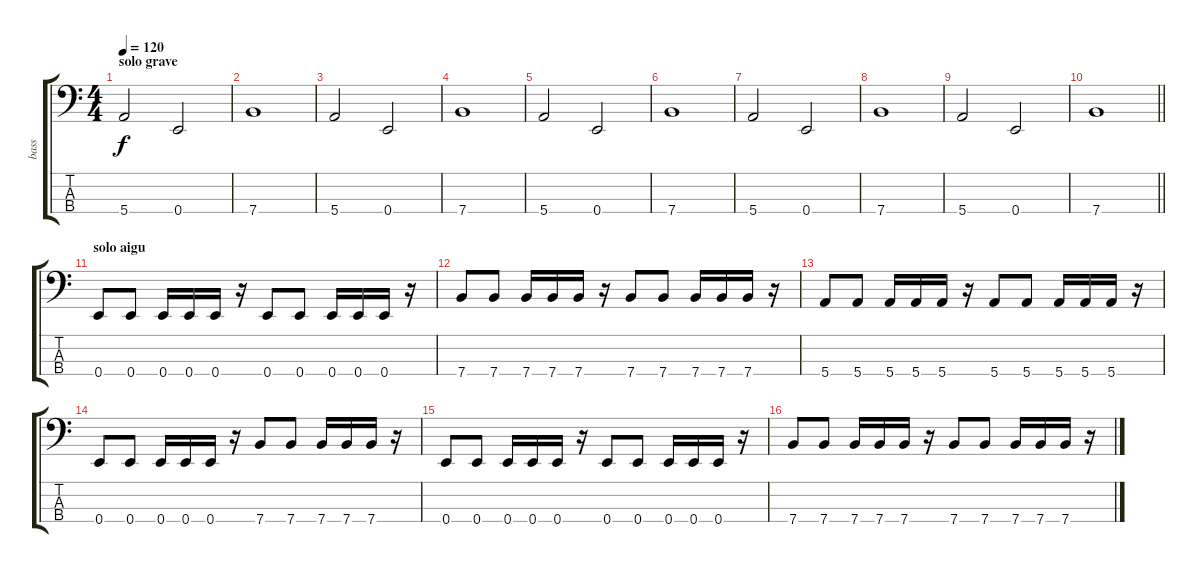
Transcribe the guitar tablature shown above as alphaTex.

\track ("bass" "bass") {instrument electricbasspick}
\staff {score tabs}
\tuning (G2 D2 A1 E1) {hide}
\ts (4 4)
\section ("" "solo grave")
\tempo 120
\clef f4
\ks c
5.4.2{dy f} 0.4.2 |
7.4.1 |
5.4.2 0.4.2 |
7.4.1 |
5.4.2 0.4.2 |
7.4.1 |
5.4.2 0.4.2 |
7.4.1 |
5.4.2 0.4.2 |
\barLineRight lightlight
7.4.1 |
\section ("" "solo aigu")
0.4.8 0.4.8 0.4.16 0.4.16 0.4.16 r.16 0.4.8 0.4.8 0.4.16 0.4.16 0.4.16 r.16 |
7.4.8 7.4.8 7.4.16 7.4.16 7.4.16 r.16 7.4.8 7.4.8 7.4.16 7.4.16 7.4.16 r.16 |
5.4.8 5.4.8 5.4.16 5.4.16 5.4.16 r.16 5.4.8 5.4.8 5.4.16 5.4.16 5.4.16 r.16 |
0.4.8 0.4.8 0.4.16 0.4.16 0.4.16 r.16 7.4.8 7.4.8 7.4.16 7.4.16 7.4.16 r.16 |
0.4.8 0.4.8 0.4.16 0.4.16 0.4.16 r.16 0.4.8 0.4.8 0.4.16 0.4.16 0.4.16 r.16 |
7.4.8 7.4.8 7.4.16 7.4.16 7.4.16 r.16 7.4.8 7.4.8 7.4.16 7.4.16 7.4.16 r.16
